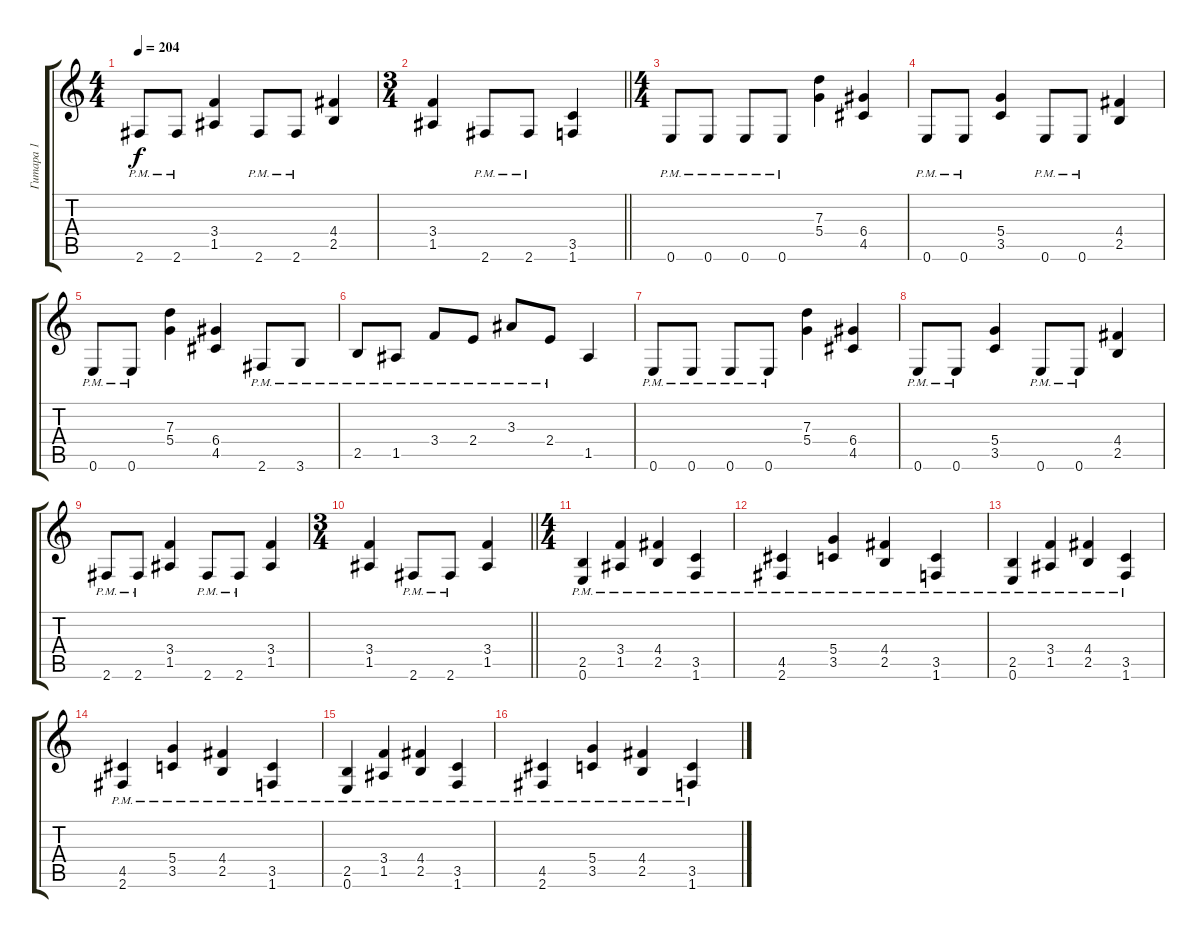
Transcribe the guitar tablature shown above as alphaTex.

\track ("Гитара 1" "Гитара 1") {instrument distortionguitar}
\staff {score tabs}
\tuning (E4 B3 G3 D3 A2 E2) {hide}
\ts (4 4)
\tempo 204
\clef g2
\ks c
2.6{pm}.8{dy f} 2.6{pm}.8 (3.4 1.5).4 2.6{pm}.8 2.6{pm}.8 (4.4 2.5).4 |
\ts (3 4)
\barLineRight lightlight
(3.4 1.5).4 2.6{pm}.8 2.6{pm}.8 (3.5 1.6).4 |
\ts (4 4)
0.6{pm}.8 0.6{pm}.8 0.6{pm}.8 0.6{pm}.8 (7.3 5.4).4 (6.4 4.5).4 |
0.6{pm}.8 0.6{pm}.8 (5.4 3.5).4 0.6{pm}.8 0.6{pm}.8 (4.4 2.5).4 |
0.6{pm}.8 0.6{pm}.8 (7.3 5.4).4 (6.4 4.5).4 2.6{pm}.8 3.6{pm}.8 |
2.5{pm}.8 1.5{pm}.8 3.4{pm}.8 2.4{pm}.8 3.3{pm}.8 2.4{pm}.8 1.5.4 |
0.6{pm}.8 0.6{pm}.8 0.6{pm}.8 0.6{pm}.8 (7.3 5.4).4 (6.4 4.5).4 |
0.6{pm}.8 0.6{pm}.8 (5.4 3.5).4 0.6{pm}.8 0.6{pm}.8 (4.4 2.5).4 |
2.6{pm}.8 2.6{pm}.8 (3.4 1.5).4 2.6{pm}.8 2.6{pm}.8 (3.4 1.5).4 |
\ts (3 4)
\barLineRight lightlight
(3.4 1.5).4 2.6{pm}.8 2.6{pm}.8 (3.4 1.5).4 |
\ts (4 4)
(2.5{pm} 0.6{pm}).4 (3.4{pm} 1.5{pm}).4 (4.4{pm} 2.5{pm}).4 (3.5{pm} 1.6{pm}).4 |
(4.5{pm} 2.6{pm}).4 (5.4{pm} 3.5{pm}).4 (4.4{pm} 2.5{pm}).4 (3.5{pm} 1.6{pm}).4 |
(2.5{pm} 0.6{pm}).4 (3.4{pm} 1.5{pm}).4 (4.4{pm} 2.5{pm}).4 (3.5{pm} 1.6{pm}).4 |
(4.5{pm} 2.6{pm}).4 (5.4{pm} 3.5{pm}).4 (4.4{pm} 2.5{pm}).4 (3.5{pm} 1.6{pm}).4 |
(2.5{pm} 0.6{pm}).4 (3.4{pm} 1.5{pm}).4 (4.4{pm} 2.5{pm}).4 (3.5{pm} 1.6{pm}).4 |
(4.5{pm} 2.6{pm}).4 (5.4{pm} 3.5{pm}).4 (4.4{pm} 2.5{pm}).4 (3.5{pm} 1.6{pm}).4
